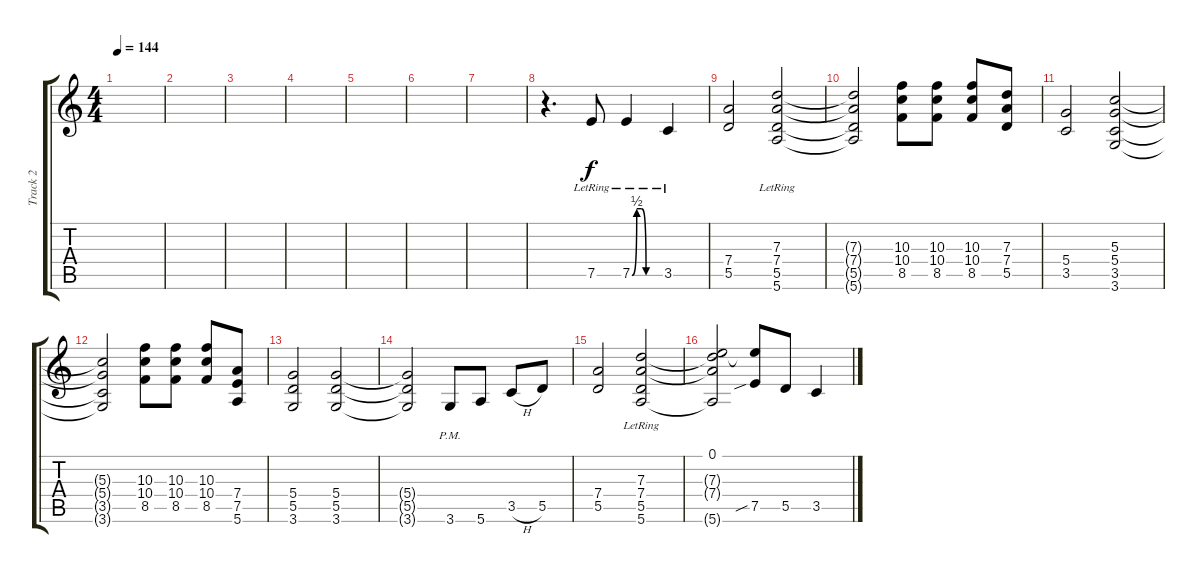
\track ("Track 2" "Track 2") {instrument overdrivenguitar}
\staff {score tabs}
\tuning (E4 B3 G3 D3 A2 E2) {hide}
\ts (4 4)
\tempo 144
\clef g2
\ks c
|
|
|
|
|
|
|
r.4{d} 7.5{lr}.8 7.5{be (custom 0 0 10 2 20 2 30 0 60 0) lr}.4 3.5{lr}.4 |
(7.4 5.5).2 (7.3{lr} 7.4 5.5 5.6).2 |
(7.3{t} 7.4{t} 5.5{t} 5.6{t}).2 (10.3 10.4 8.5).8 (10.3 10.4 8.5).8 (10.3 10.4 8.5).8 (7.3 7.4 5.5).8 |
(5.4 3.5).2 (5.3 5.4 3.5 3.6).2 |
(5.3{t} 5.4{t} 3.5{t} 3.6{t}).2 (10.3 10.4 8.5).8 (10.3 10.4 8.5).8 (10.3 10.4 8.5).8 (7.4 7.5 5.6).8 |
(5.4 5.5 3.6).2 (5.4 5.5 3.6).2 |
(5.4{t} 5.5{t} 3.6{t}).2 3.6{pm}.8 5.6.8 3.5{h}.8 5.5.8 |
(7.4 5.5).2 (7.3{lr} 7.4 5.5 5.6).2 |
(0.1 7.3{t} 7.4{t} 5.6{t}).2 (0.1{t} 7.5{sib}).8 5.5.8 3.5.4
